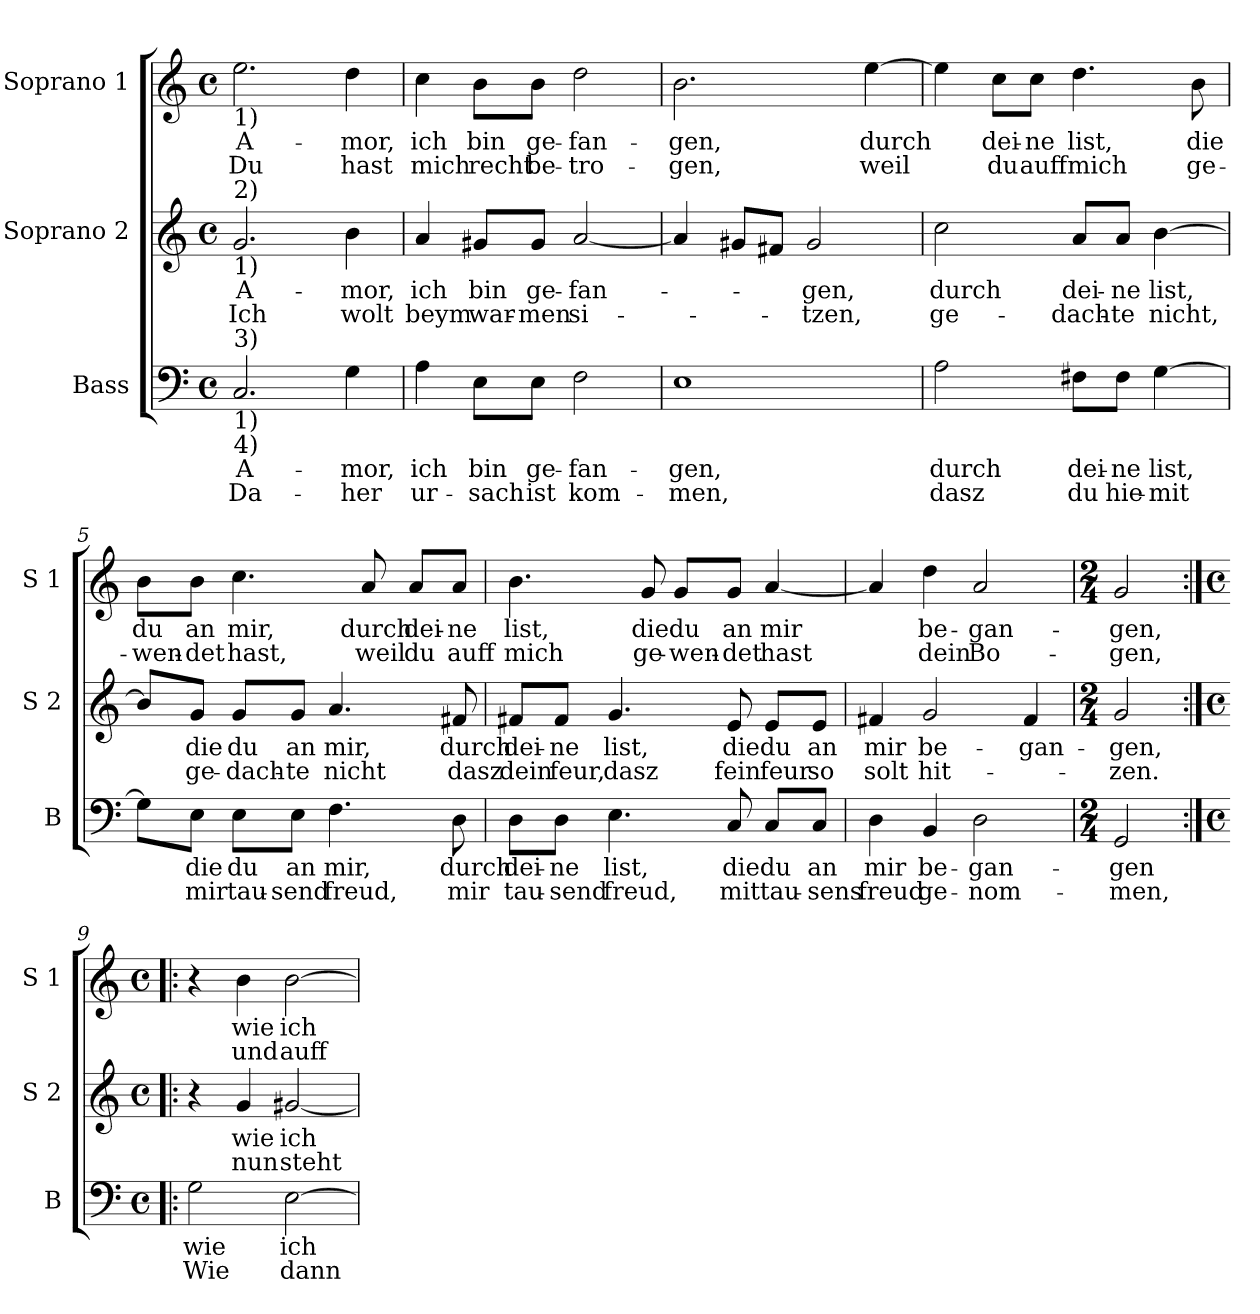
**kern	**text	**text	**kern	**text	**text	**kern	**text	**text
*part3	*part3	*part3	*part2	*part2	*part2	*part1	*part1	*part1
*staff3	*staff3	*staff3	*staff2	*staff2	*staff2	*staff1	*staff1	*staff1
*I"Bass	*	*	*I"Soprano 2	*	*	*I"Soprano 1	*	*
*I'B	*	*	*I'S 2	*	*	*I'S 1	*	*
*clefF4	*	*	*clefG2	*	*	*clefG2	*	*
*k[]	*	*	*k[]	*	*	*k[]	*	*
*C:	*	*	*C:	*	*	*C:	*	*
*M4/4	*	*	*M4/4	*	*	*M4/4	*	*
*met(c)	*	*	*met(c)	*	*	*met(c)	*	*
=1	=1	=1	=1	=1	=1	=1	=1	=1
!	!	!	!	!	!	!LO:TX:b:t=1)	!	!
!	!	!	!LO:TX:a:t=2)	!	!	!	!	!
!	!	!	!LO:TX:b:t=1)	!	!	!	!	!
!LO:TX:a:t=3)	!	!	!	!	!	!	!	!
!LO:TX:b:t=1)	!	!	!	!	!	!	!	!
!LO:TX:b:t=4)	!	!	!	!	!	!	!	!
!	!LO:LY:b	!LO:LY:b	!	!LO:LY:b	!LO:LY:b	!	!LO:LY:b	!LO:LY:b
2.C/	A-	Da-	2.g/	A-	Ich	2.ee\	A-	Du
!	!LO:LY:b	!LO:LY:b	!	!LO:LY:b	!LO:LY:b	!	!LO:LY:b	!LO:LY:b
4G\	-mor,	-her	4b\	-mor,	wolt	4dd\	-mor,	hast
=2	=2	=2	=2	=2	=2	=2	=2	=2
!	!LO:LY:b	!LO:LY:b	!	!LO:LY:b	!LO:LY:b	!	!LO:LY:b	!LO:LY:b
4A\	ich	ur-	4a/	ich	beym	4cc\	ich	mich
!	!LO:LY:b	!LO:LY:b	!	!LO:LY:b	!LO:LY:b	!	!LO:LY:b	!LO:LY:b
8E\L	bin	-sach	8g#X/L	bin	war-	8b\L	bin	recht
!	!LO:LY:b	!LO:LY:b	!	!LO:LY:b	!LO:LY:b	!	!LO:LY:b	!LO:LY:b
8E\J	ge-	ist	8g#/J	ge-	-men	8b\J	ge-	be-
!	!LO:LY:b	!LO:LY:b	!	!LO:LY:b	!LO:LY:b	!	!LO:LY:b	!LO:LY:b
2F\	-fan-	kom-	[2a/	-fan-	si-	2dd\	-fan-	-tro-
=3	=3	=3	=3	=3	=3	=3	=3	=3
!	!LO:LY:b	!LO:LY:b	!	!	!	!	!LO:LY:b	!LO:LY:b
1E	-gen,	-men,	4a/]	.	.	2.b\	-gen,	-gen,
.	.	.	8g#X/L	.	.	.	.	.
.	.	.	8f#X/J	.	.	.	.	.
!	!	!	!	!LO:LY:b	!LO:LY:b	!	!	!
.	.	.	2g#/	-gen,	-tzen,	.	.	.
!	!	!	!	!	!	!	!LO:LY:b	!LO:LY:b
.	.	.	.	.	.	[4ee\	durch	weil
=4	=4	=4	=4	=4	=4	=4	=4	=4
!	!LO:LY:b	!LO:LY:b	!	!LO:LY:b	!LO:LY:b	!	!	!
2A\	durch	dasz	2cc\	durch	ge-	4ee\]	.	.
!	!	!	!	!	!	!	!LO:LY:b	!LO:LY:b
.	.	.	.	.	.	8cc\L	dei-	du
!	!	!	!	!	!	!	!LO:LY:b	!LO:LY:b
.	.	.	.	.	.	8cc\J	-ne	auff
!	!LO:LY:b	!LO:LY:b	!	!LO:LY:b	!LO:LY:b	!	!LO:LY:b	!LO:LY:b
8F#X\L	dei-	du	8a/L	dei-	-dach-	4.dd\	list,	mich
!	!LO:LY:b	!LO:LY:b	!	!LO:LY:b	!LO:LY:b	!	!	!
8F#\J	-ne	hie-	8a/J	-ne	-te	.	.	.
!	!LO:LY:b	!LO:LY:b	!	!LO:LY:b	!LO:LY:b	!	!	!
[4G\	list,	-mit	[4b\	list,	nicht,	.	.	.
!	!	!	!	!	!	!	!LO:LY:b	!LO:LY:b
.	.	.	.	.	.	8b\	die	ge-
!!LO:LB:g=z
=5	=5	=5	=5	=5	=5	=5	=5	=5
!	!	!	!	!	!	!	!LO:LY:b	!LO:LY:b
8G\L]	.	.	8b/L]	.	.	8b\L	du	-wen-
!	!LO:LY:b	!LO:LY:b	!	!LO:LY:b	!LO:LY:b	!	!LO:LY:b	!LO:LY:b
8E\J	die	mir	8g/J	die	ge-	8b\J	an	-det
!	!LO:LY:b	!LO:LY:b	!	!LO:LY:b	!LO:LY:b	!	!LO:LY:b	!LO:LY:b
8E\L	du	tau-	8g/L	du	-dach-	4.cc\	mir,	hast,
!	!LO:LY:b	!LO:LY:b	!	!LO:LY:b	!LO:LY:b	!	!	!
8E\J	an	-send	8g/J	an	-te	.	.	.
!	!LO:LY:b	!LO:LY:b	!	!LO:LY:b	!LO:LY:b	!	!	!
4.F\	mir,	freud,	4.a/	mir,	nicht	.	.	.
!	!	!	!	!	!	!	!LO:LY:b	!LO:LY:b
.	.	.	.	.	.	8a/	durch	weil
!	!	!	!	!	!	!	!LO:LY:b	!LO:LY:b
.	.	.	.	.	.	8a/L	dei-	du
!	!LO:LY:b	!LO:LY:b	!	!LO:LY:b	!LO:LY:b	!	!LO:LY:b	!LO:LY:b
8D\	durch	mir	8f#X/	durch	dasz	8a/J	-ne	auff
=6	=6	=6	=6	=6	=6	=6	=6	=6
!	!LO:LY:b	!LO:LY:b	!	!LO:LY:b	!LO:LY:b	!	!LO:LY:b	!LO:LY:b
8D\L	dei-	tau-	8f#X/L	dei-	dein	4.b\	list,	mich
!	!LO:LY:b	!LO:LY:b	!	!LO:LY:b	!LO:LY:b	!	!	!
8D\J	-ne	-send	8f#/J	-ne	feur,	.	.	.
!	!LO:LY:b	!LO:LY:b	!	!LO:LY:b	!LO:LY:b	!	!	!
4.E\	list,	freud,	4.g/	list,	dasz	.	.	.
!	!	!	!	!	!	!	!LO:LY:b	!LO:LY:b
.	.	.	.	.	.	8g/	die	ge-
!	!	!	!	!	!	!	!LO:LY:b	!LO:LY:b
.	.	.	.	.	.	8g/L	du	-wen-
!	!LO:LY:b	!LO:LY:b	!	!LO:LY:b	!LO:LY:b	!	!LO:LY:b	!LO:LY:b
8C/	die	mit	8e/	die	fein	8g/J	an	-det
!	!LO:LY:b	!LO:LY:b	!	!LO:LY:b	!LO:LY:b	!	!LO:LY:b	!LO:LY:b
8C/L	du	tau-	8e/L	du	feur	[4a/	mir	hast
!	!LO:LY:b	!LO:LY:b	!	!LO:LY:b	!LO:LY:b	!	!	!
8C/J	an	-sens	8e/J	an	so	.	.	.
=7	=7	=7	=7	=7	=7	=7	=7	=7
!	!LO:LY:b	!LO:LY:b	!	!LO:LY:b	!LO:LY:b	!	!	!
4D\	mir	freud	4f#X/	mir	solt	4a/]	.	.
!	!LO:LY:b	!LO:LY:b	!	!LO:LY:b	!LO:LY:b	!	!LO:LY:b	!LO:LY:b
4BB/	be-	ge-	2g/	be-	hit-	4dd\	be-	dein
!	!LO:LY:b	!LO:LY:b	!	!	!	!	!LO:LY:b	!LO:LY:b
2D\	-gan-	-nom-	.	.	.	2a/	-gan-	Bo-
!	!	!	!	!LO:LY:b	!	!	!	!
.	.	.	4f#/	-gan-	.	.	.	.
=8	=8	=8	=8	=8	=8	=8	=8	=8
*M2/4	*	*	*M2/4	*	*	*M2/4	*	*
!	!LO:LY:b	!LO:LY:b	!	!LO:LY:b	!LO:LY:b	!	!LO:LY:b	!LO:LY:b
2GG/	-gen	-men,	2g/	-gen,	-zen.	2g/	-gen,	-gen,
!!LO:PB:g=z
=9:|!|:	=9:|!|:	=9:|!|:	=9:|!|:	=9:|!|:	=9:|!|:	=9:|!|:	=9:|!|:	=9:|!|:
*M4/4	*	*	*M4/4	*	*	*M4/4	*	*
*met(c)	*	*	*met(c)	*	*	*met(c)	*	*
!	!LO:LY:b	!LO:LY:b	!	!	!	!	!	!
2G\	wie	Wie	4r	.	.	4r	.	.
!	!	!	!	!LO:LY:b	!LO:LY:b	!	!LO:LY:b	!LO:LY:b
.	.	.	4g/	wie	nun	4b\	wie	und
!	!LO:LY:b	!LO:LY:b	!	!LO:LY:b	!LO:LY:b	!	!LO:LY:b	!LO:LY:b
[2E\	ich	dann	[2g#X/	ich	steht	[2b\	ich	auff
=	=	=	=	=	=	=	=	=
*-	*-	*-	*-	*-	*-	*-	*-	*-
